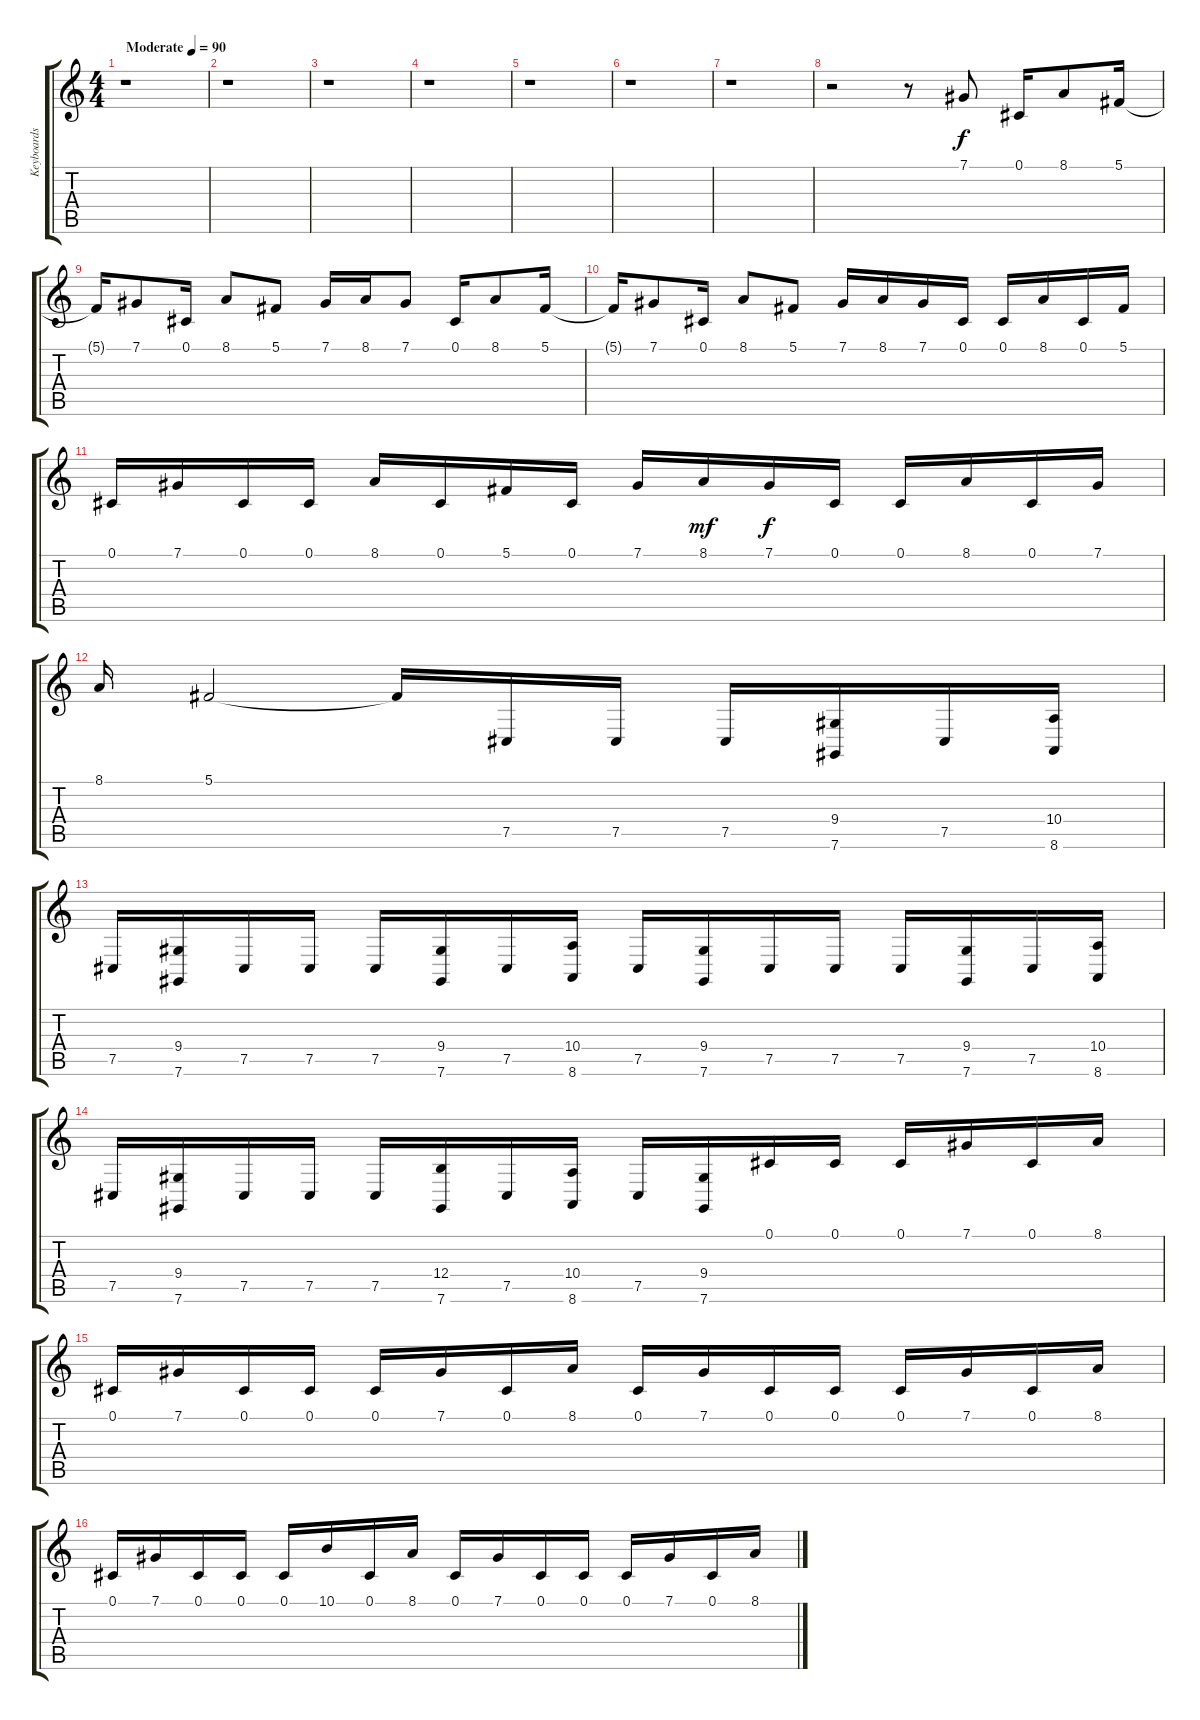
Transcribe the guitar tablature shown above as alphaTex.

\track ("Keyboards" "Keyboards") {instrument pad3polysynth}
\staff {score tabs}
\tuning (Db4 Ab3 E3 B2 Gb2 Db2) {hide}
\ts (4 4)
\tempo (90 "Moderate")
\clef g2
\ks c
r.1{dy f instrument pad3polysynth} |
r.1 |
r.1 |
r.1 |
r.1 |
r.1 |
r.1 |
r.2 r.8 7.1.8 0.1.16 8.1.8 5.1.16 |
5.1{t}.16 7.1.8 0.1.16 8.1.8 5.1.8 7.1.16 8.1.16 7.1.8 0.1.16 8.1.8 5.1.16 |
5.1{t}.16 7.1.8 0.1.16 8.1.8 5.1.8 7.1.16 8.1.16 7.1.16 0.1.16 0.1.16 8.1.16 0.1.16 5.1.16 |
0.1.16 7.1.16 0.1.16 0.1.16 8.1.16 0.1.16 5.1.16 0.1.16 7.1.16 8.1.16{dy mf} 7.1.16{dy f} 0.1.16 0.1.16 8.1.16 0.1.16 7.1.16 |
8.1.16 5.1.2 5.1{t}.16 7.5.16 7.5.16 7.5.16 (9.4 7.6).16 7.5.16 (10.4 8.6).16 |
7.5.16 (9.4 7.6).16 7.5.16 7.5.16 7.5.16 (9.4 7.6).16 7.5.16 (10.4 8.6).16 7.5.16 (9.4 7.6).16 7.5.16 7.5.16 7.5.16 (9.4 7.6).16 7.5.16 (10.4 8.6).16 |
7.5.16 (9.4 7.6).16 7.5.16 7.5.16 7.5.16 (12.4 7.6).16 7.5.16 (10.4 8.6).16 7.5.16 (9.4 7.6).16 0.1.16 0.1.16 0.1.16 7.1.16 0.1.16 8.1.16 |
0.1.16 7.1.16 0.1.16 0.1.16 0.1.16 7.1.16 0.1.16 8.1.16 0.1.16 7.1.16 0.1.16 0.1.16 0.1.16 7.1.16 0.1.16 8.1.16 |
0.1.16 7.1.16 0.1.16 0.1.16 0.1.16 10.1.16 0.1.16 8.1.16 0.1.16 7.1.16 0.1.16 0.1.16 0.1.16 7.1.16 0.1.16 8.1.16
